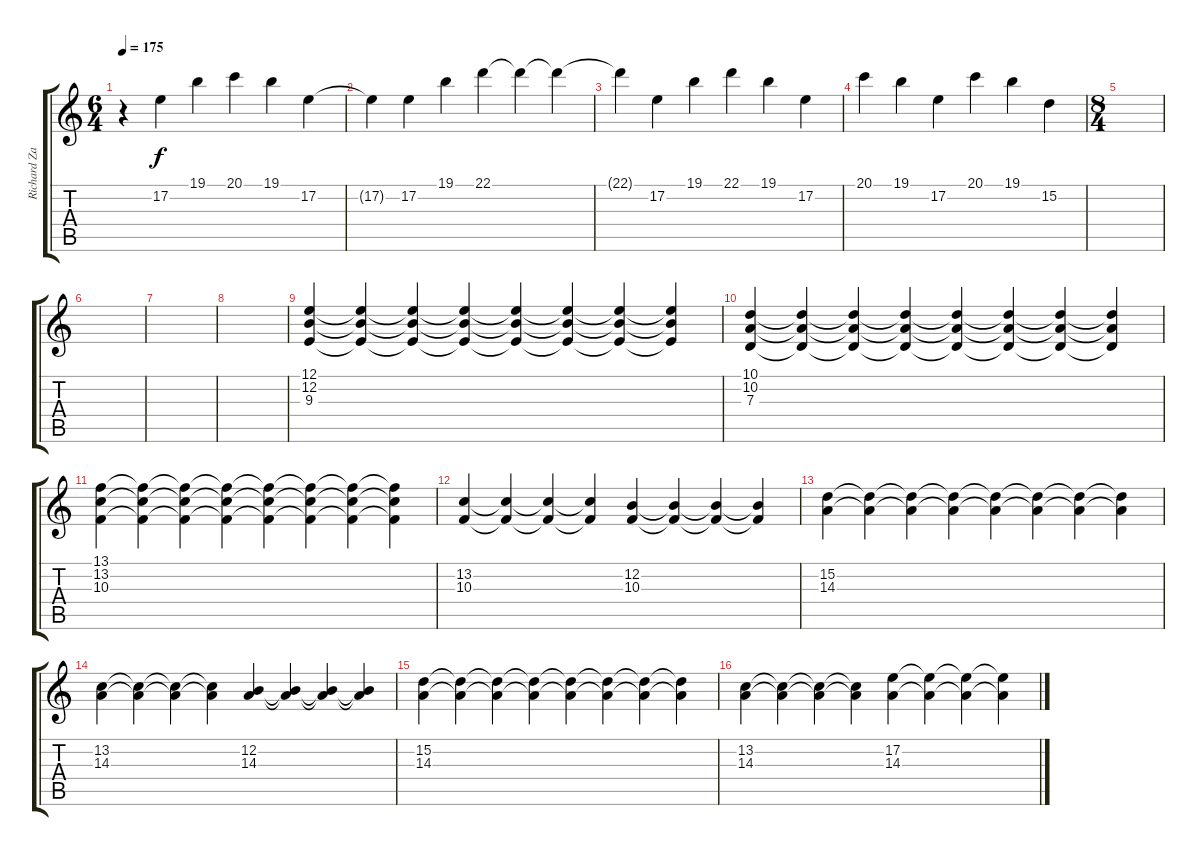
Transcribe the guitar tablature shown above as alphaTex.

\track ("Richard Zander" "Richard Za") {instrument stringensemble1}
\staff {score tabs}
\tuning (E4 B3 G3 D3 A2 D2) {hide}
\ts (6 4)
\tempo 175
\clef g2
\ks c
r.4{dy f} 17.2.4 19.1.4 20.1.4 19.1.4 17.2.4 |
17.2{t}.4 17.2.4 19.1.4 22.1.4 22.1{t}.4 22.1{t}.4 |
22.1{t}.4 17.2.4 19.1.4 22.1.4 19.1.4 17.2.4 |
20.1.4 19.1.4 17.2.4 20.1.4 19.1.4 15.2.4 |
\ts (8 4)
|
|
|
|
(12.1 12.2 9.3).4 (12.1{t} 12.2{t} 9.3{t}).4 (12.1{t} 12.2{t} 9.3{t}).4 (12.1{t} 12.2{t} 9.3{t}).4 (12.1{t} 12.2{t} 9.3{t}).4 (12.1{t} 12.2{t} 9.3{t}).4 (12.1{t} 12.2{t} 9.3{t}).4 (12.1{t} 12.2{t} 9.3{t}).4 |
(10.1 10.2 7.3).4 (10.1{t} 10.2{t} 7.3{t}).4 (10.1{t} 10.2{t} 7.3{t}).4 (10.1{t} 10.2{t} 7.3{t}).4 (10.1{t} 10.2{t} 7.3{t}).4 (10.1{t} 10.2{t} 7.3{t}).4 (10.1{t} 10.2{t} 7.3{t}).4 (10.1{t} 10.2{t} 7.3{t}).4 |
(13.1 13.2 10.3).4 (13.1{t} 13.2{t} 10.3{t}).4 (13.1{t} 13.2{t} 10.3{t}).4 (13.1{t} 13.2{t} 10.3{t}).4 (13.1{t} 13.2{t} 10.3{t}).4 (13.1{t} 13.2{t} 10.3{t}).4 (13.1{t} 13.2{t} 10.3{t}).4 (13.1{t} 13.2{t} 10.3{t}).4 |
(13.2 10.3).4 (13.2{t} 10.3{t}).4 (13.2{t} 10.3{t}).4 (13.2{t} 10.3{t}).4 (12.2 10.3).4 (12.2{t} 10.3{t}).4 (12.2{t} 10.3{t}).4 (12.2{t} 10.3{t}).4 |
(15.2 14.3).4 (15.2{t} 14.3{t}).4 (15.2{t} 14.3{t}).4 (15.2{t} 14.3{t}).4 (15.2{t} 14.3{t}).4 (15.2{t} 14.3{t}).4 (15.2{t} 14.3{t}).4 (15.2{t} 14.3{t}).4 |
(13.2 14.3).4 (13.2{t} 14.3{t}).4 (13.2{t} 14.3{t}).4 (13.2{t} 14.3{t}).4 (12.2 14.3).4 (12.2{t} 14.3{t}).4 (12.2{t} 14.3{t}).4 (12.2{t} 14.3{t}).4 |
(15.2 14.3).4 (15.2{t} 14.3{t}).4 (15.2{t} 14.3{t}).4 (15.2{t} 14.3{t}).4 (15.2{t} 14.3{t}).4 (15.2{t} 14.3{t}).4 (15.2{t} 14.3{t}).4 (15.2{t} 14.3{t}).4 |
(13.2 14.3).4 (13.2{t} 14.3{t}).4 (13.2{t} 14.3{t}).4 (13.2{t} 14.3{t}).4 (17.2 14.3).4 (17.2{t} 14.3{t}).4 (17.2{t} 14.3{t}).4 (17.2{t} 14.3{t}).4
